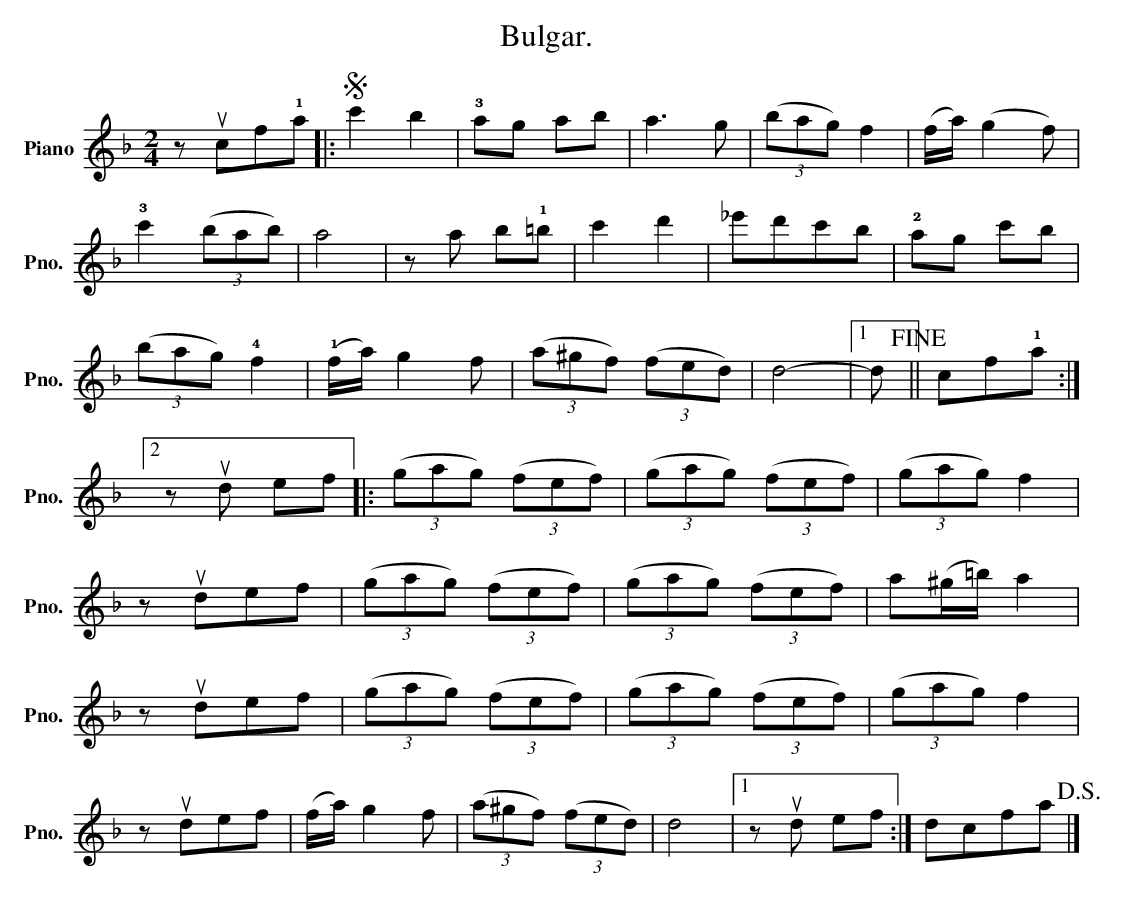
X:1
T:Bulgar.
L:1/8
M:2/4
K:F
V:1 treble nm="Piano" snm="Pno."
V:1
 z ucf!1!a |:S c'2 b2 | !3!ag ab | a3 g | (3(bag) f2 | (f/a/) (g2 f) |$ !3!c'2 (3(bab) | a4 | %8
 z a b!1!=b | c'2 d'2 | _e'd'c'b | !2!ag c'b |$ (3(bag) !4!f2 | (!1!f/a/) g2 f | (3(a^gf) (3(fed) | %15
 d4- |1 d!fine! || cf!1!a :|2$ z ud ef |: (3(gag) (3(fef) | (3(gag) (3(fef) | (3(gag) f2 |$ %22
 z udef | (3(gag) (3(fef) | (3(gag) (3(fef) | a(^g/=b/) a2 |$ z udef | (3(gag) (3(fef) | %28
 (3(gag) (3(fef) | (3(gag) f2 |$ z udef | (f/a/) g2 f | (3(a^gf) (3(fed) | d4 |1 z ud ef :| %35
 dcfa!D.S.! |] %36
